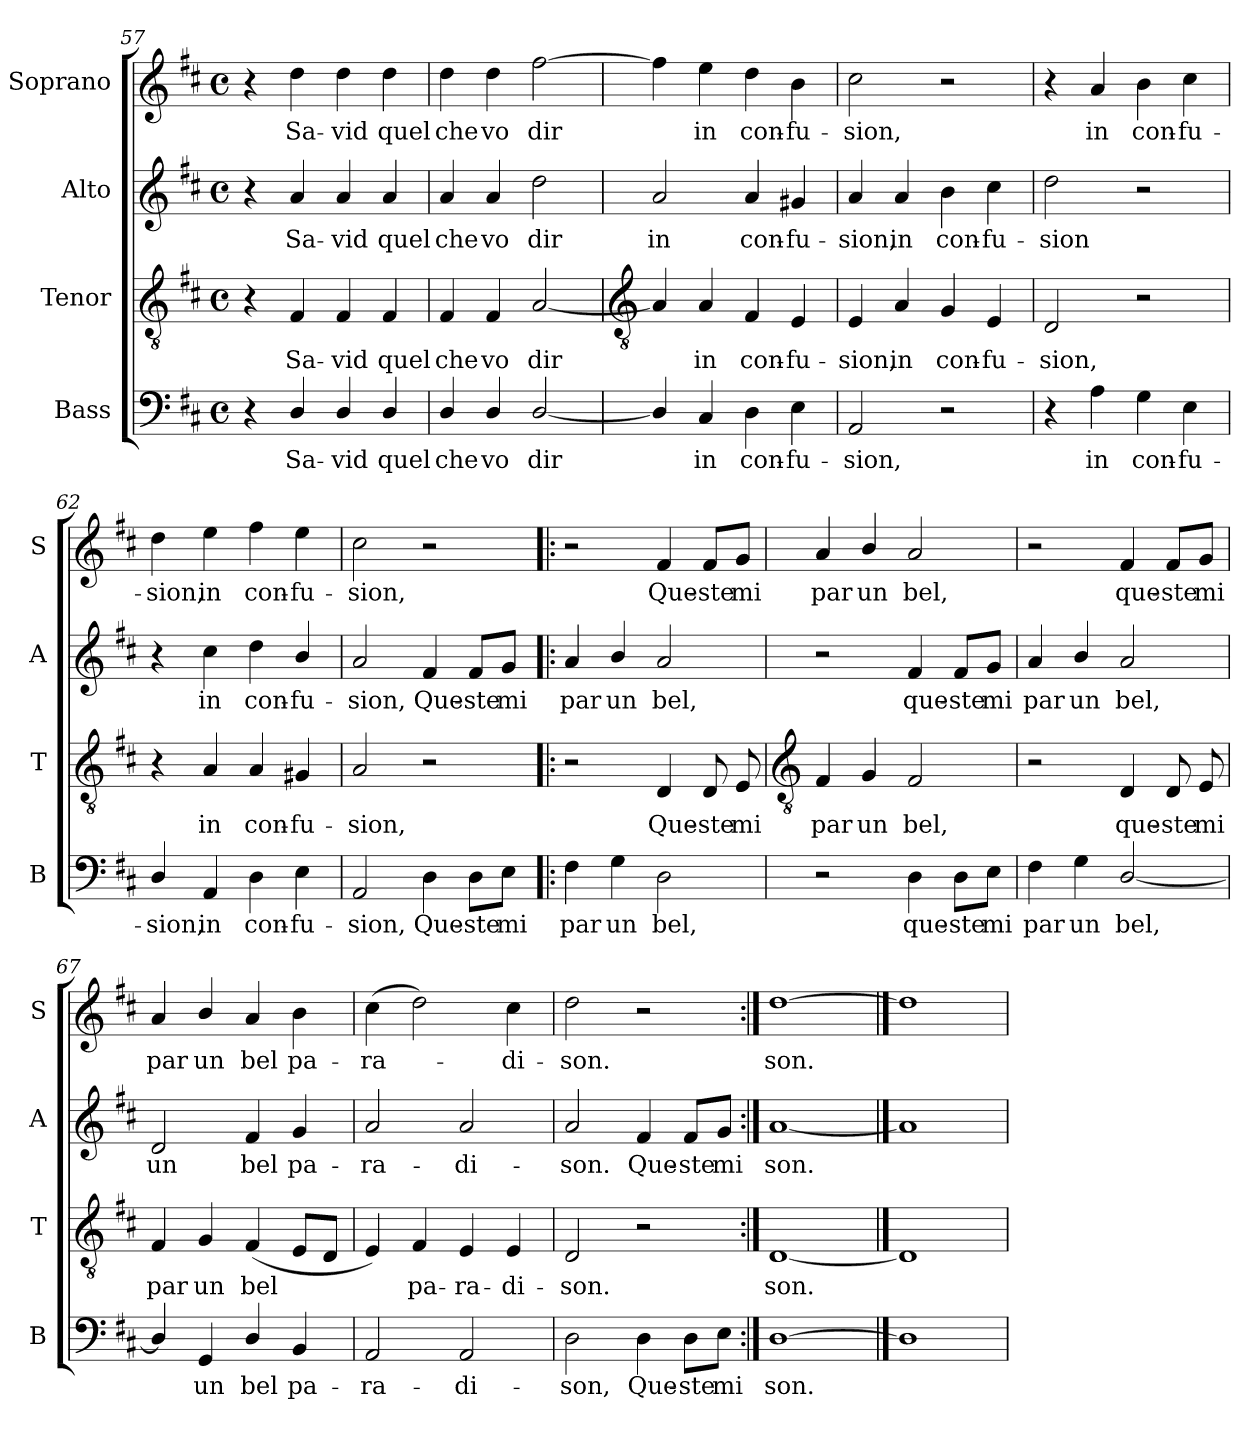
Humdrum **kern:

**kern	**text	**kern	**text	**kern	**text	**kern	**text
*part4	*part4	*part3	*part3	*part2	*part2	*part1	*part1
*staff4	*staff4	*staff3	*staff3	*staff2	*staff2	*staff1	*staff1
*I"Bass	*	*I"Tenor	*	*I"Alto	*	*I"Soprano	*
*I'B	*	*I'T	*	*I'A	*	*I'S	*
*clefF4	*	*clefGv2	*	*clefG2	*	*clefG2	*
*k[f#c#]	*	*k[f#c#]	*	*k[f#c#]	*	*k[f#c#]	*
*D:	*	*D:	*	*D:	*	*D:	*
*M4/4	*	*M4/4	*	*M4/4	*	*M4/4	*
*met(c)	*	*met(c)	*	*met(c)	*	*met(c)	*
=57	=57	=57	=57	=57	=57	=57	=57
4r	.	4r	.	4r	.	4r	.
!	!LO:LY:b	!	!LO:LY:b	!	!LO:LY:b	!	!LO:LY:b
4D/	Sa-	4F#	Sa-	4a	Sa-	4dd	Sa-
!	!LO:LY:b	!	!LO:LY:b	!	!LO:LY:b	!	!LO:LY:b
4D/	-vid	4F#	-vid	4a	-vid	4dd	-vid
!	!LO:LY:b	!	!LO:LY:b	!	!LO:LY:b	!	!LO:LY:b
4D/	quel	4F#	quel	4a	quel	4dd	quel
=58	=58	=58	=58	=58	=58	=58	=58
!	!LO:LY:b	!	!LO:LY:b	!	!LO:LY:b	!	!LO:LY:b
4D/	che	4F#	che	4a	che	4dd	che
!	!LO:LY:b	!	!LO:LY:b	!	!LO:LY:b	!	!LO:LY:b
4D/	vo	4F#	vo	4a	vo	4dd	vo
!	!LO:LY:b	!	!LO:LY:b	!	!LO:LY:b	!	!LO:LY:b
[2D/	dir	[2A	dir	2dd	dir	[2ff#	dir
!!LO:LB:g=z
=59	=59	=59	=59	=59	=59	=59	=59
*	*	*clefGv2	*	*	*	*	*
!	!	!	!	!	!LO:LY:b	!	!
4D/]	.	4A]	.	2a	in	4ff#]	.
!	!LO:LY:b	!	!LO:LY:b	!	!	!	!LO:LY:b
4C#	in	4A	in	.	.	4ee	in
!	!LO:LY:b	!	!LO:LY:b	!	!LO:LY:b	!	!LO:LY:b
4D	con-	4F#	con-	4a	con-	4dd	con-
!	!LO:LY:b	!	!LO:LY:b	!	!LO:LY:b	!	!LO:LY:b
4E	-fu-	4E	-fu-	4g#X	-fu-	4b	-fu-
=60	=60	=60	=60	=60	=60	=60	=60
!	!LO:LY:b	!	!LO:LY:b	!	!LO:LY:b	!	!LO:LY:b
2AA	-sion,	4E	-sion,	4a	-sion,	2cc#	-sion,
!	!	!	!LO:LY:b	!	!LO:LY:b	!	!
.	.	4A	in	4a	in	.	.
!	!	!	!LO:LY:b	!	!LO:LY:b	!	!
2r	.	4G	con-	4b	con-	2r	.
!	!	!	!LO:LY:b	!	!LO:LY:b	!	!
.	.	4E	-fu-	4cc#	-fu-	.	.
=61	=61	=61	=61	=61	=61	=61	=61
!	!	!	!LO:LY:b	!	!LO:LY:b	!	!
4r	.	2D	-sion,	2dd	-sion	4r	.
!	!LO:LY:b	!	!	!	!	!	!LO:LY:b
4A	in	.	.	.	.	4a	in
!	!LO:LY:b	!	!	!	!	!	!LO:LY:b
4G	con-	2r	.	2r	.	4b	con-
!	!LO:LY:b	!	!	!	!	!	!LO:LY:b
4E	-fu-	.	.	.	.	4cc#	-fu-
=62	=62	=62	=62	=62	=62	=62	=62
!	!LO:LY:b	!	!	!	!	!	!LO:LY:b
4D/	-sion,	4r	.	4r	.	4dd	-sion,
!	!LO:LY:b	!	!LO:LY:b	!	!LO:LY:b	!	!LO:LY:b
4AA	in	4A	in	4cc#	in	4ee	in
!	!LO:LY:b	!	!LO:LY:b	!	!LO:LY:b	!	!LO:LY:b
4D	con-	4A	con-	4dd	con-	4ff#	con-
!	!LO:LY:b	!	!LO:LY:b	!	!LO:LY:b	!	!LO:LY:b
4E	-fu-	4G#X	-fu-	4b/	-fu-	4ee	-fu-
=63	=63	=63	=63	=63	=63	=63	=63
!	!LO:LY:b	!	!LO:LY:b	!	!LO:LY:b	!	!LO:LY:b
2AA	-sion,	2A	-sion,	2a	-sion,	2cc#	-sion,
!	!LO:LY:b	!	!	!	!LO:LY:b	!	!
4D	Que-	2r	.	4f#	Que-	2r	.
!	!LO:LY:b	!	!	!	!LO:LY:b	!	!
8D\L	-ste	.	.	8f#/L	-ste	.	.
!	!LO:LY:b	!	!	!	!LO:LY:b	!	!
8E\J	mi	.	.	8g/J	mi	.	.
=64!|:	=64!|:	=64!|:	=64!|:	=64!|:	=64!|:	=64!|:	=64!|:
!	!LO:LY:b	!	!	!	!LO:LY:b	!	!
4F#	par	2r	.	4a	par	2r	.
!	!LO:LY:b	!	!	!	!LO:LY:b	!	!
4G	un	.	.	4b/	un	.	.
!	!LO:LY:b	!	!LO:LY:b	!	!LO:LY:b	!	!LO:LY:b
2D	bel,	4D	Que-	2a	bel,	4f#	Que-
!	!	!	!LO:LY:b	!	!	!	!LO:LY:b
.	.	8D	-ste	.	.	8f#/L	-ste
!	!	!	!LO:LY:b	!	!	!	!LO:LY:b
.	.	8E	mi	.	.	8g/J	mi
!!LO:LB:g=z
=65	=65	=65	=65	=65	=65	=65	=65
*	*	*clefGv2	*	*	*	*	*
!	!	!	!LO:LY:b	!	!	!	!LO:LY:b
2r	.	4F#	par	2r	.	4a	par
!	!	!	!LO:LY:b	!	!	!	!LO:LY:b
.	.	4G	un	.	.	4b/	un
!	!LO:LY:b	!	!LO:LY:b	!	!LO:LY:b	!	!LO:LY:b
4D	que-	2F#	bel,	4f#	que-	2a	bel,
!	!LO:LY:b	!	!	!	!LO:LY:b	!	!
8D\L	-ste	.	.	8f#/L	-ste	.	.
!	!LO:LY:b	!	!	!	!LO:LY:b	!	!
8E\J	mi	.	.	8g/J	mi	.	.
=66	=66	=66	=66	=66	=66	=66	=66
!	!LO:LY:b	!	!	!	!LO:LY:b	!	!
4F#	par	2r	.	4a	par	2r	.
!	!LO:LY:b	!	!	!	!LO:LY:b	!	!
4G	un	.	.	4b/	un	.	.
!	!LO:LY:b	!	!LO:LY:b	!	!LO:LY:b	!	!LO:LY:b
[2D/	bel,	4D	que-	2a	bel,	4f#	que-
!	!	!	!LO:LY:b	!	!	!	!LO:LY:b
.	.	8D	-ste	.	.	8f#/L	-ste
!	!	!	!LO:LY:b	!	!	!	!LO:LY:b
.	.	8E	mi	.	.	8g/J	mi
=67	=67	=67	=67	=67	=67	=67	=67
!	!	!	!LO:LY:b	!	!LO:LY:b	!	!LO:LY:b
4D/]	.	4F#	par	2d	un	4a	par
!	!LO:LY:b	!	!LO:LY:b	!	!	!	!LO:LY:b
4GG	un	4G	un	.	.	4b/	un
!	!LO:LY:b	!	!LO:LY:b	!	!LO:LY:b	!	!LO:LY:b
4D/	bel	(<4F#	bel	4f#	bel	4a	bel
!	!LO:LY:b	!	!	!	!LO:LY:b	!	!LO:LY:b
4BB	pa-	8EL	.	4g	pa-	4b	pa-
.	.	8DJ	.	.	.	.	.
=68	=68	=68	=68	=68	=68	=68	=68
!	!LO:LY:b	!	!	!	!LO:LY:b	!	!LO:LY:b
2AA	-ra-	4E)	.	2a	-ra-	(>4cc#	-ra-
!	!	!	!LO:LY:b	!	!	!	!
.	.	4F#	pa-	.	.	2dd)	.
!	!LO:LY:b	!	!LO:LY:b	!	!LO:LY:b	!	!
2AA	-di-	4E	-ra-	2a	-di-	.	.
!	!	!	!LO:LY:b	!	!	!	!LO:LY:b
.	.	4E	-di-	.	.	4cc#	di-
=69	=69	=69	=69	=69	=69	=69	=69
!	!LO:LY:b	!	!LO:LY:b	!	!LO:LY:b	!	!LO:LY:b
2D	-son,	2D	-son.	2a	-son.	2dd	-son.
!	!LO:LY:b	!	!	!	!LO:LY:b	!	!
4D	Que-	2r	.	4f#	Que-	2r	.
!	!LO:LY:b	!	!	!	!LO:LY:b	!	!
8D\L	-ste	.	.	8f#/L	-ste	.	.
!	!LO:LY:b	!	!	!	!LO:LY:b	!	!
8E\J	mi	.	.	8g/J	mi	.	.
=70:|!	=70:|!	=70:|!	=70:|!	=70:|!	=70:|!	=70:|!	=70:|!
!	!LO:LY:b	!	!LO:LY:b	!	!LO:LY:b	!	!LO:LY:b
[1D	son.	[1D	son.	[1a	son.	[1dd	son.
==71	==71	==71	==71	==71	==71	==71	==71
1D]	.	1D]	.	1a]	.	1dd]	.
=	=	=	=	=	=	=	=
*-	*-	*-	*-	*-	*-	*-	*-
